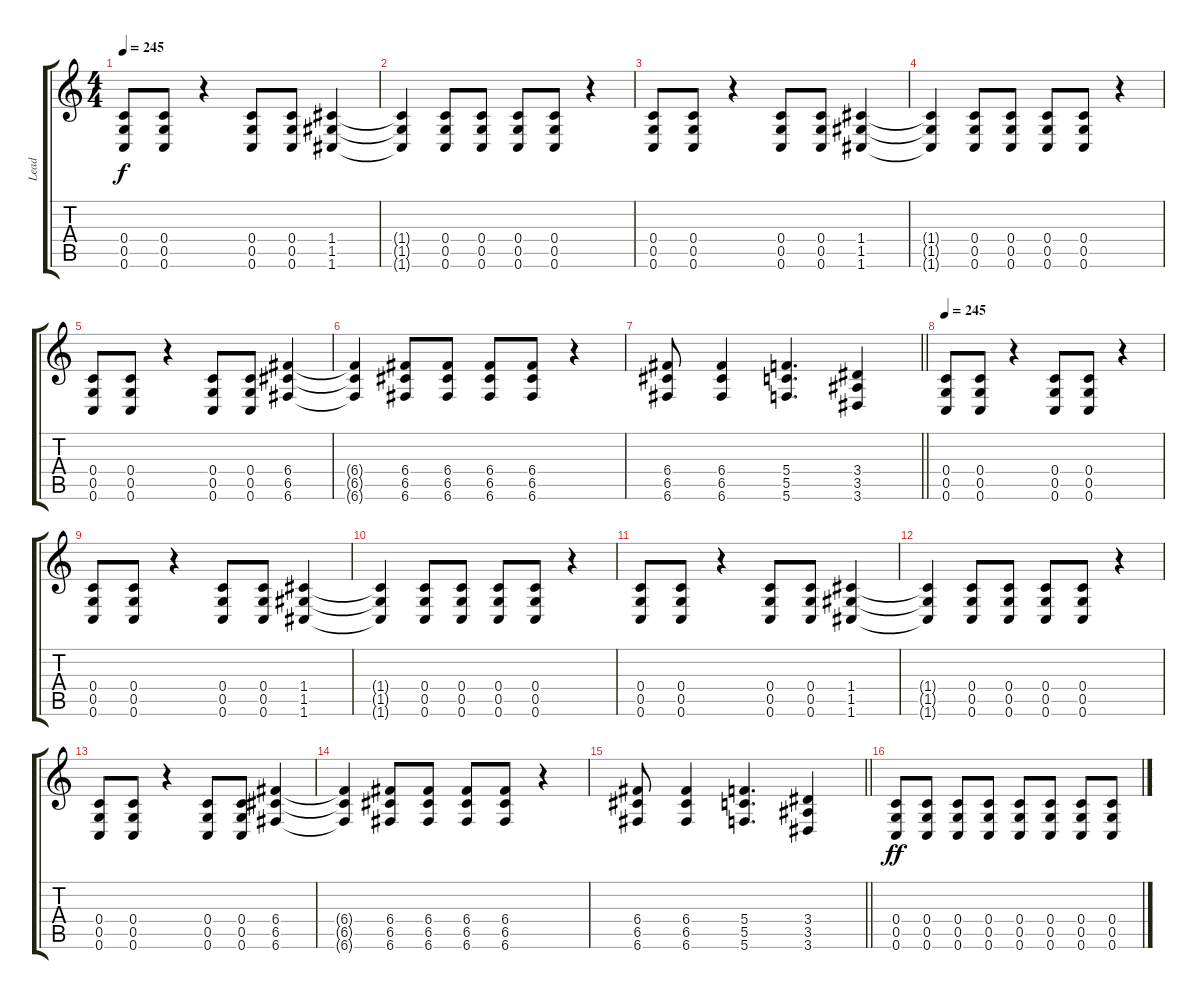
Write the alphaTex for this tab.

\track ("Lead" "Lead") {instrument overdrivenguitar}
\staff {score tabs}
\tuning (D4 A3 F3 C3 G2 C2) {hide}
\ts (4 4)
\tempo 245
\clef g2
\ks c
(0.4 0.5 0.6).8{dy f} (0.4 0.5 0.6).8 r.4 (0.4 0.5 0.6).8 (0.4 0.5 0.6).8 (1.4 1.5 1.6).4 |
(1.4{t} 1.5{t} 1.6{t}).4 (0.4 0.5 0.6).8 (0.4 0.5 0.6).8 (0.4 0.5 0.6).8 (0.4 0.5 0.6).8 r.4 |
(0.4 0.5 0.6).8 (0.4 0.5 0.6).8 r.4 (0.4 0.5 0.6).8 (0.4 0.5 0.6).8 (1.4 1.5 1.6).4 |
(1.4{t} 1.5{t} 1.6{t}).4 (0.4 0.5 0.6).8 (0.4 0.5 0.6).8 (0.4 0.5 0.6).8 (0.4 0.5 0.6).8 r.4 |
(0.4 0.5 0.6).8 (0.4 0.5 0.6).8 r.4 (0.4 0.5 0.6).8 (0.4 0.5 0.6).8 (6.4 6.5 6.6).4 |
(6.4{t} 6.5{t} 6.6{t}).4 (6.4 6.5 6.6).8 (6.4 6.5 6.6).8 (6.4 6.5 6.6).8 (6.4 6.5 6.6).8 r.4 |
\barLineRight lightlight
(6.4 6.5 6.6).8 (6.4 6.5 6.6).4 (5.4 5.5 5.6).4{d} (3.4 3.5 3.6).4 |
\tempo 245
(0.4 0.5 0.6).8 (0.4 0.5 0.6).8 r.4 (0.4 0.5 0.6).8 (0.4 0.5 0.6).8 r.4 |
(0.4 0.5 0.6).8 (0.4 0.5 0.6).8 r.4 (0.4 0.5 0.6).8 (0.4 0.5 0.6).8 (1.4 1.5 1.6).4 |
(1.4{t} 1.5{t} 1.6{t}).4 (0.4 0.5 0.6).8 (0.4 0.5 0.6).8 (0.4 0.5 0.6).8 (0.4 0.5 0.6).8 r.4 |
(0.4 0.5 0.6).8 (0.4 0.5 0.6).8 r.4 (0.4 0.5 0.6).8 (0.4 0.5 0.6).8 (1.4 1.5 1.6).4 |
(1.4{t} 1.5{t} 1.6{t}).4 (0.4 0.5 0.6).8 (0.4 0.5 0.6).8 (0.4 0.5 0.6).8 (0.4 0.5 0.6).8 r.4 |
(0.4 0.5 0.6).8 (0.4 0.5 0.6).8 r.4 (0.4 0.5 0.6).8 (0.4 0.5 0.6).8 (6.4 6.5 6.6).4 |
(6.4{t} 6.5{t} 6.6{t}).4 (6.4 6.5 6.6).8 (6.4 6.5 6.6).8 (6.4 6.5 6.6).8 (6.4 6.5 6.6).8 r.4 |
\barLineRight lightlight
(6.4 6.5 6.6).8 (6.4 6.5 6.6).4 (5.4 5.5 5.6).4{d} (3.4 3.5 3.6).4 |
(0.4 0.5 0.6).8{dy ff} (0.4 0.5 0.6).8 (0.4 0.5 0.6).8 (0.4 0.5 0.6).8 (0.4 0.5 0.6).8 (0.4 0.5 0.6).8 (0.4 0.5 0.6).8 (0.4 0.5 0.6).8
